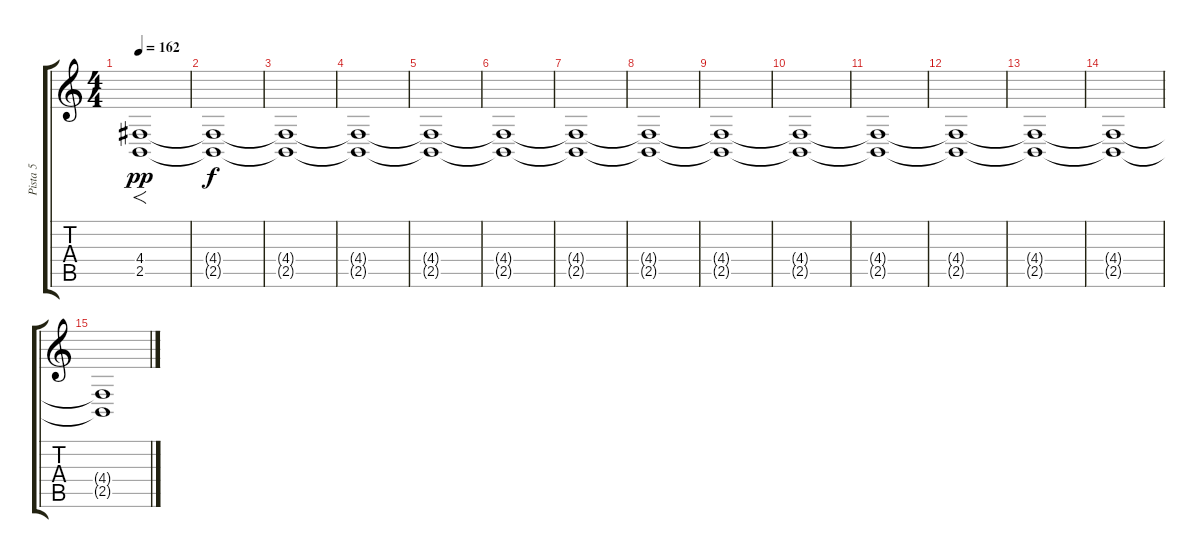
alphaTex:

\track ("Pista 5" "Pista 5") {instrument stringensemble1}
\staff {score tabs}
\tuning (E4 B3 G3 D3 A2 E2) {hide}
\ts (4 4)
\tempo 162
\clef g2
\ks c
(4.4 2.5).1{f dy pp instrument stringensemble1} |
(4.4{t} 2.5{t}).1{dy f} |
(4.4{t} 2.5{t}).1 |
(4.4{t} 2.5{t}).1 |
(4.4{t} 2.5{t}).1 |
(4.4{t} 2.5{t}).1 |
(4.4{t} 2.5{t}).1 |
(4.4{t} 2.5{t}).1 |
(4.4{t} 2.5{t}).1 |
(4.4{t} 2.5{t}).1 |
(4.4{t} 2.5{t}).1{volume 14} |
(4.4{t} 2.5{t}).1 |
(4.4{t} 2.5{t}).1{volume 0} |
(4.4{t} 2.5{t}).1 |
(4.4{t} 2.5{t}).1
